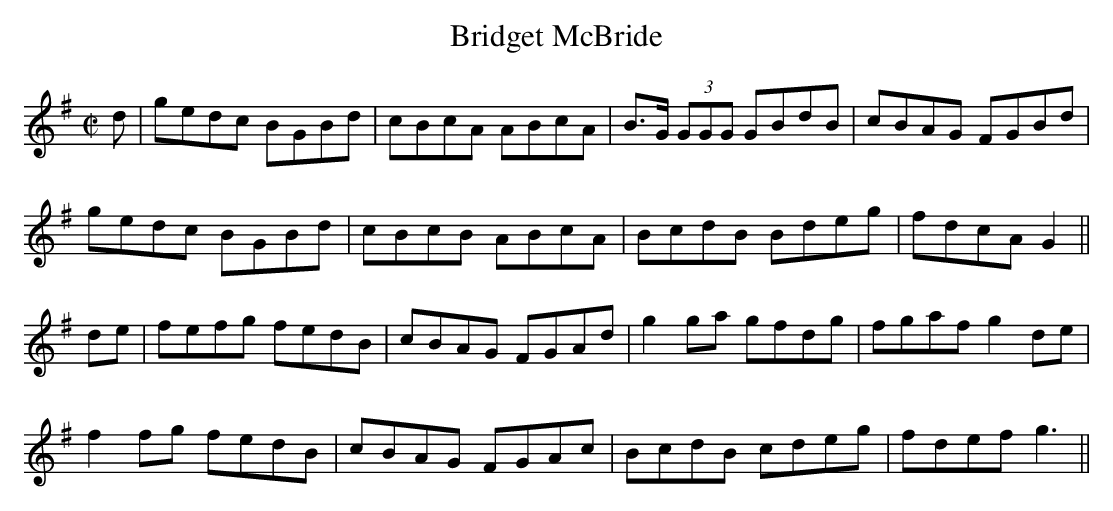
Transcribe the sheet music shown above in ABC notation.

X:1
T: Bridget McBride
M: C|
L: 1/8
K: G
d|gedc BGBd|cBcA ABcA|B>G (3GGG GBdB|cBAG FGBd|
gedc BGBd|cBcB ABcA|BcdB Bdeg|fdcAG2||
de|fefg fedB|cBAG FGAd|g2ga gfdg|fgafg2de|
f2fg fedB|cBAG FGAc|BcdB cdeg|fdefg3||
